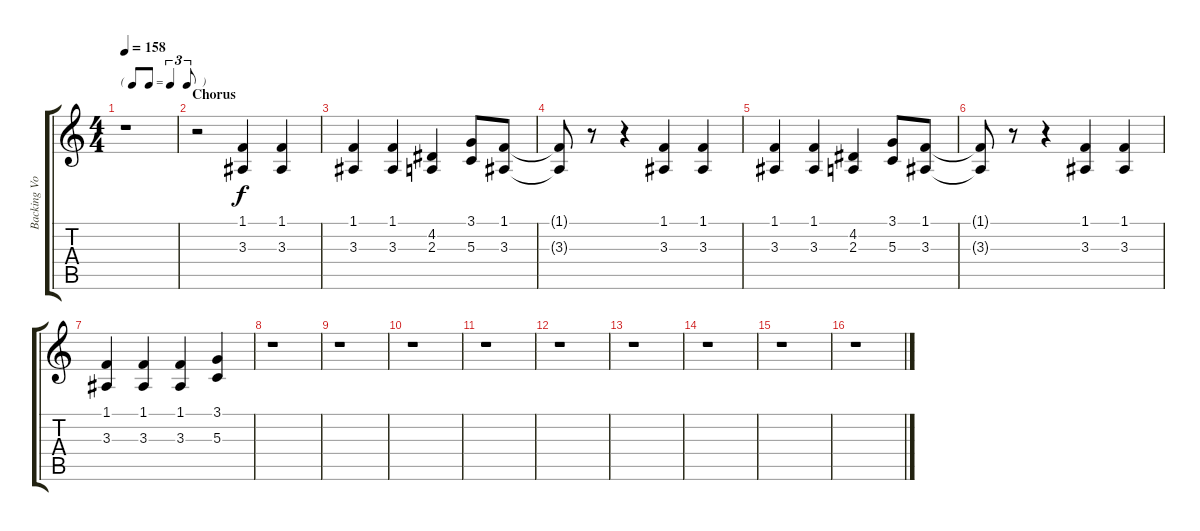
\track ("Backing Vox" "Backing Vo") {instrument drawbarorgan}
\staff {score tabs}
\tuning (E4 B3 G3 D3 A2 E2) {hide}
\ts (4 4)
\tf triplet8th
\tempo 158
\clef g2
\ks c
r.1{dy f} |
\section ("" "Chorus")
r.2 (1.1 3.3).4{volume 12} (1.1 3.3).4 |
(1.1 3.3).4 (1.1 3.3).4 (4.2 2.3).4 (3.1 5.3).8 (1.1 3.3).8 |
(1.1{t} 3.3{t}).8 r.8 r.4 (1.1 3.3).4 (1.1 3.3).4 |
(1.1 3.3).4 (1.1 3.3).4 (4.2 2.3).4 (3.1 5.3).8 (1.1 3.3).8 |
(1.1{t} 3.3{t}).8 r.8 r.4 (1.1 3.3).4 (1.1 3.3).4 |
(1.1 3.3).4 (1.1 3.3).4 (1.1 3.3).4 (3.1 5.3).4 |
r.1 |
r.1 |
r.1 |
r.1 |
r.1 |
r.1 |
r.1 |
r.1 |
r.1
